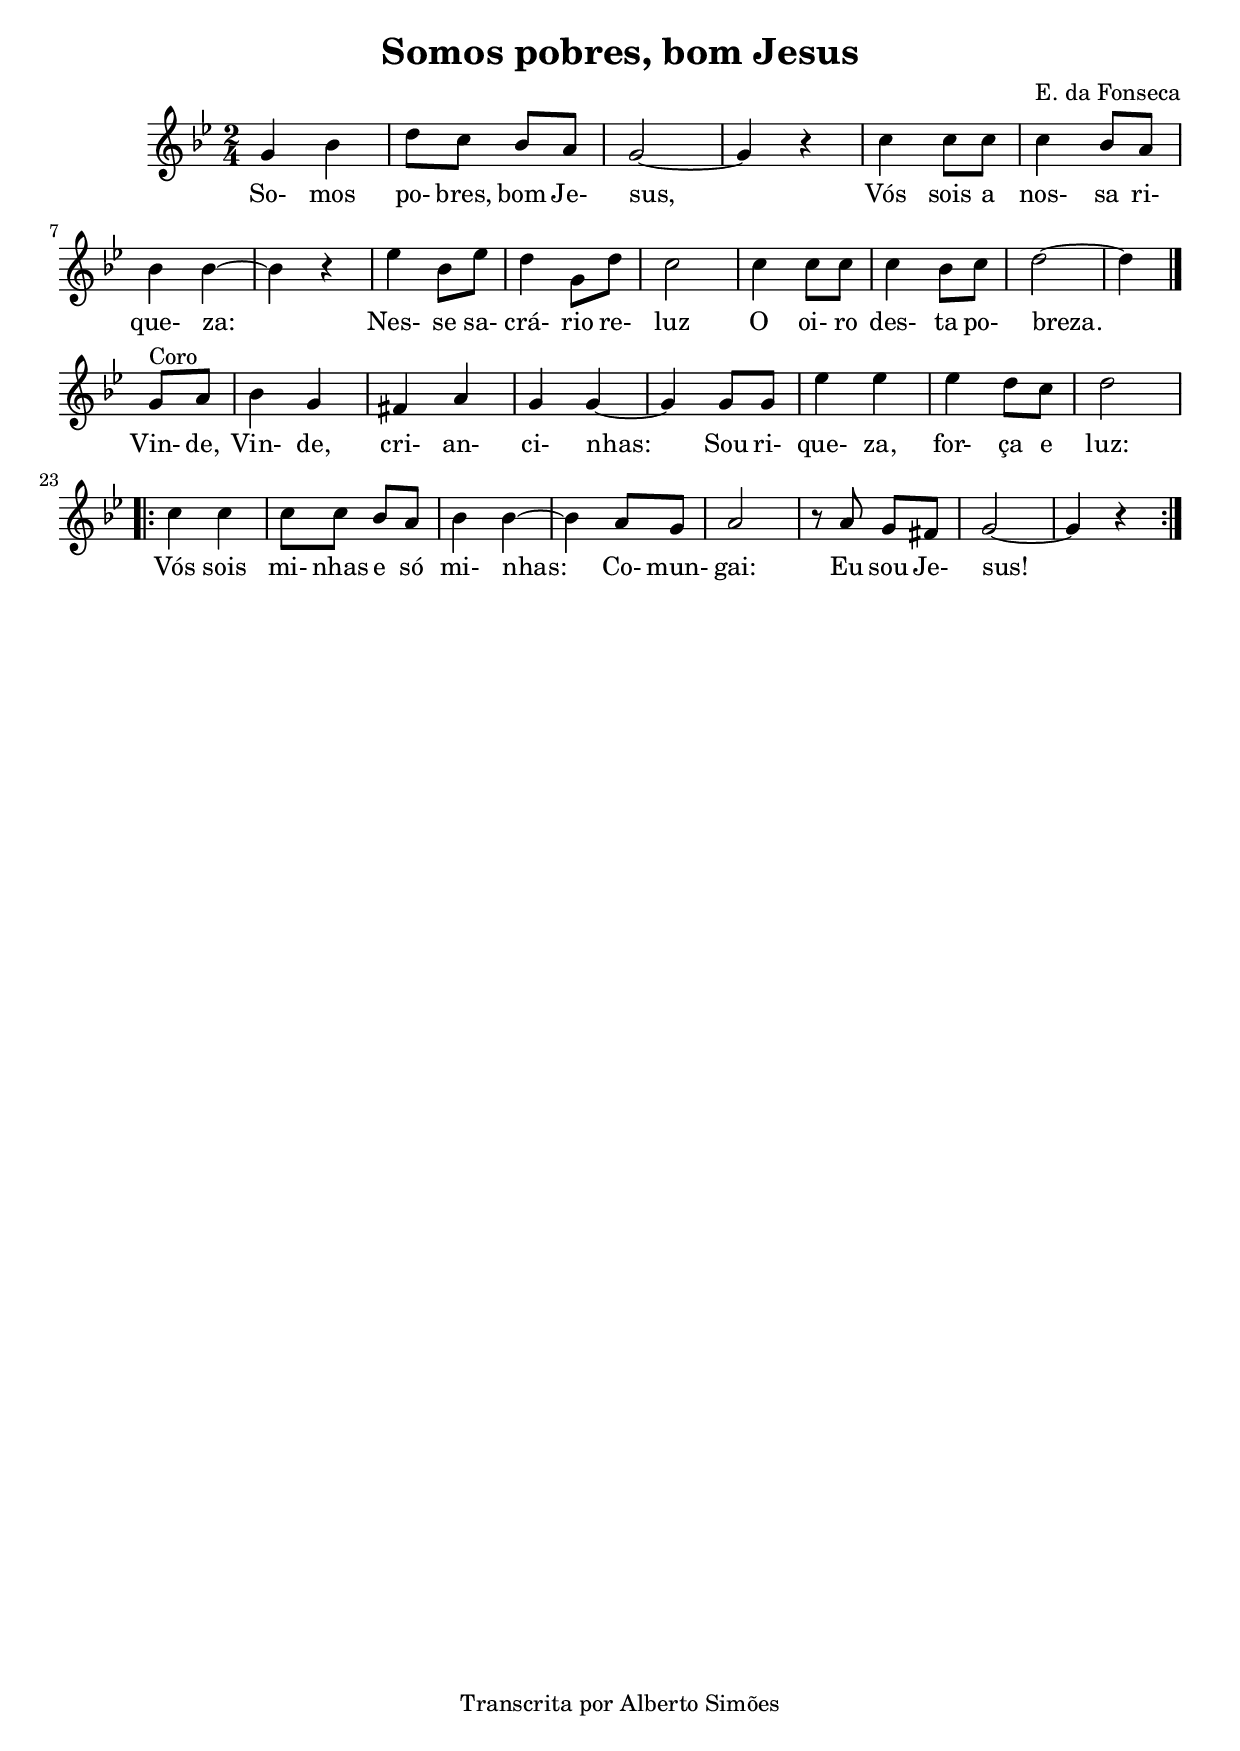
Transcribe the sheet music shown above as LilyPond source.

\version "2.14.0"

\header {
  title = "Somos pobres, bom Jesus"
  composer = "E. da Fonseca"
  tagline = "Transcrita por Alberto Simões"

  ocasioes = "comunhao"
  seccao   = "comunhao"

}

melody = \relative c'' {
  \time 2/4
  \key bes \major

  g4 bes | d8 c bes a | g2 ~ | g4 r | c c8 c | c4 bes8 a | 
  \break
  bes4 bes ~ | bes r | ees bes8 ees | d4 g,8 d' | c2 |
  c4 c8 c | c4 bes8 c | d2 ~ |  d4 \bar "|." \break 
  g,8^\markup{Coro} a | bes4 g | fis4 a | g g ~ | g g8 g | ees'4 ees |
  ees d8 c | d2
  \repeat volta 2 {
    c4 c | c8 c bes a | bes4 bes ~ | bes a8 g | a2 | r8 a8 g fis | g2 ~ g4 r
  }
}

text = \lyricmode {
  So- mos po- bres, bom Je- sus,
  Vós sois a nos- sa ri- que- za:
  Nes- se sa- crá- rio re- luz
  O oi- ro des- ta po- breza.

  Vin- de, Vin- de, cri- an- ci- nhas:
  Sou  ri- que- za, for- ça e luz:
  Vós sois mi- nhas e só mi- nhas:
  Co- mun- gai: Eu sou Je- sus!
}

\score {
  <<
    \new Voice = "mel" \melody    
    \new Lyrics \lyricsto mel \text
  >>
  \layout {
    \context {
      \Staff \RemoveEmptyStaves 
      \override VerticalAxisGroup #'remove-first = ##t
    }
  }
  \midi {
    \context {
      \Score
      tempoWholesPerMinute = #(ly:make-moment 90 4)
    }
  }
}


